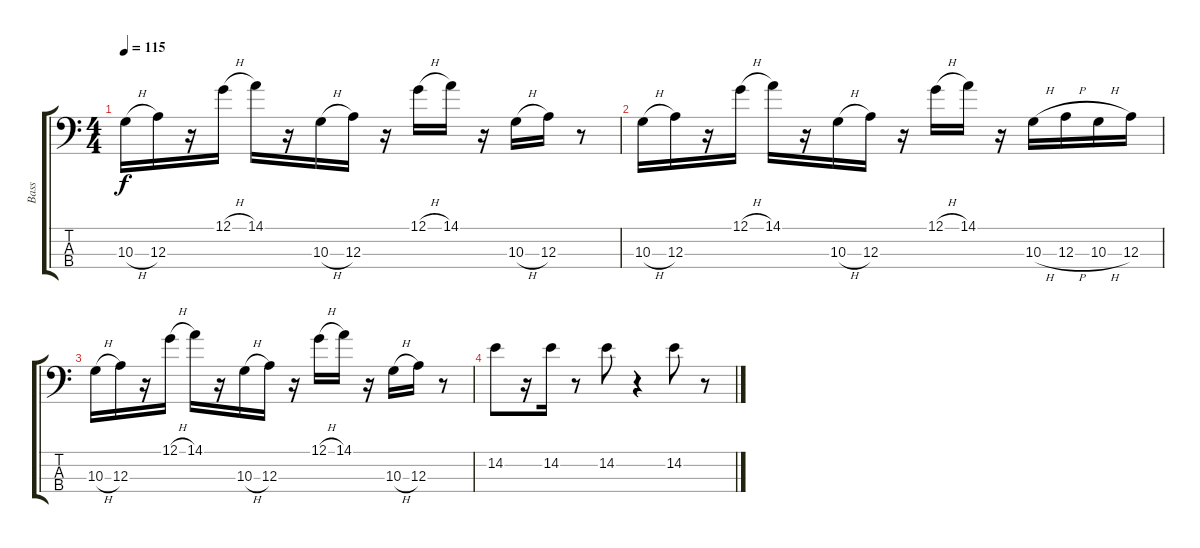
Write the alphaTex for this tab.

\track ("Bass" "Bass") {instrument electricbassfinger}
\staff {score tabs}
\tuning (G2 D2 A1 E1) {hide}
\ts (4 4)
\tempo 115
\clef f4
\ks c
10.3{h}.16{dy f} 12.3.16 r.16 12.1{h}.16 14.1.16 r.16 10.3{h}.16 12.3.16 r.16 12.1{h}.16 14.1.16 r.16 10.3{h}.16 12.3.16 r.8 |
10.3{h}.16 12.3.16 r.16 12.1{h}.16 14.1.16 r.16 10.3{h}.16 12.3.16 r.16 12.1{h}.16 14.1.16 r.16 10.3{h}.16 12.3{h}.16 10.3{h}.16 12.3.16 |
10.3{h}.16 12.3.16 r.16 12.1{h}.16 14.1.16 r.16 10.3{h}.16 12.3.16 r.16 12.1{h}.16 14.1.16 r.16 10.3{h}.16 12.3.16 r.8 |
14.2.8 r.16 14.2.16 r.8 14.2.8 r.4 14.2.8 r.8
